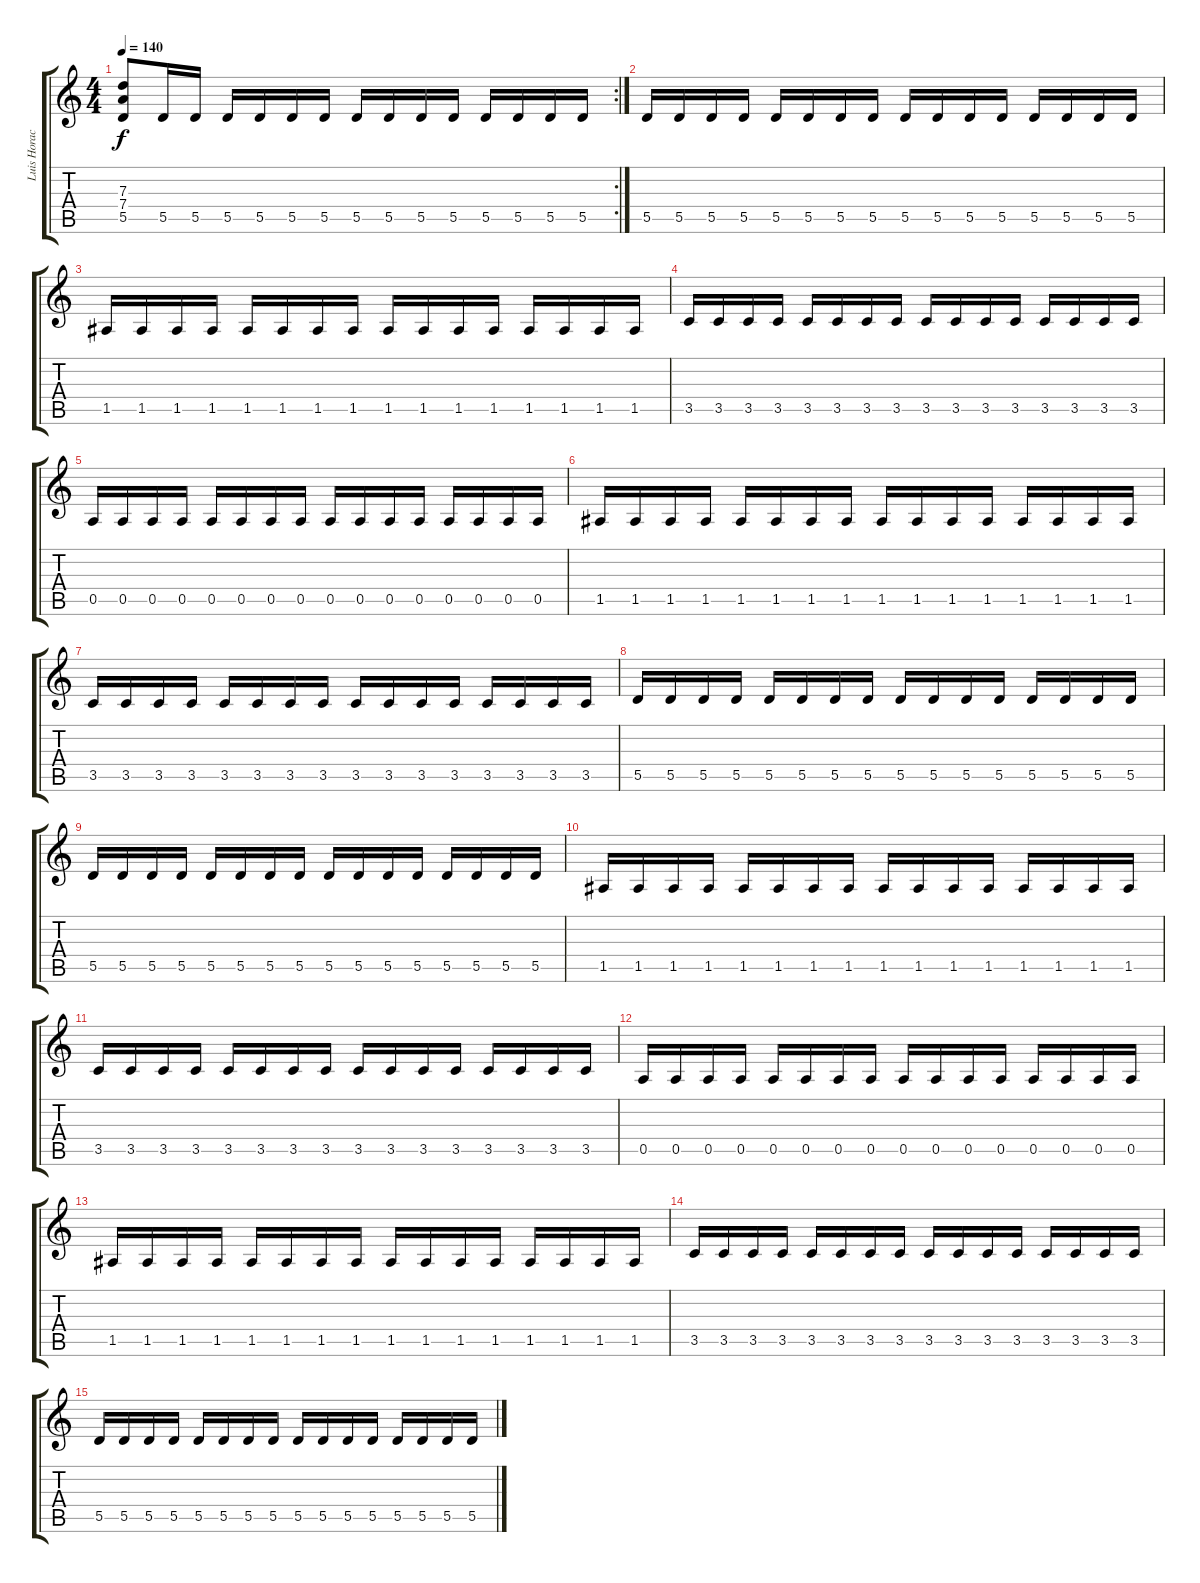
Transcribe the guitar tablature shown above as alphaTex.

\track ("Luis Horacio rhytm" "Luis Horac") {instrument distortionguitar}
\staff {score tabs}
\tuning (E4 B3 G3 D3 A2 E2) {hide}
\rc 2
\ts (4 4)
\tempo 140
\clef g2
\ks c
(7.3 7.4 5.5).8{dy f} 5.5.16 5.5.16 5.5.16 5.5.16 5.5.16 5.5.16 5.5.16 5.5.16 5.5.16 5.5.16 5.5.16 5.5.16 5.5.16 5.5.16 |
5.5.16 5.5.16 5.5.16 5.5.16 5.5.16 5.5.16 5.5.16 5.5.16 5.5.16 5.5.16 5.5.16 5.5.16 5.5.16 5.5.16 5.5.16 5.5.16 |
1.5.16 1.5.16 1.5.16 1.5.16 1.5.16 1.5.16 1.5.16 1.5.16 1.5.16 1.5.16 1.5.16 1.5.16 1.5.16 1.5.16 1.5.16 1.5.16 |
3.5.16 3.5.16 3.5.16 3.5.16 3.5.16 3.5.16 3.5.16 3.5.16 3.5.16 3.5.16 3.5.16 3.5.16 3.5.16 3.5.16 3.5.16 3.5.16 |
0.5.16 0.5.16 0.5.16 0.5.16 0.5.16 0.5.16 0.5.16 0.5.16 0.5.16 0.5.16 0.5.16 0.5.16 0.5.16 0.5.16 0.5.16 0.5.16 |
1.5.16 1.5.16 1.5.16 1.5.16 1.5.16 1.5.16 1.5.16 1.5.16 1.5.16 1.5.16 1.5.16 1.5.16 1.5.16 1.5.16 1.5.16 1.5.16 |
3.5.16 3.5.16 3.5.16 3.5.16 3.5.16 3.5.16 3.5.16 3.5.16 3.5.16 3.5.16 3.5.16 3.5.16 3.5.16 3.5.16 3.5.16 3.5.16 |
5.5.16 5.5.16 5.5.16 5.5.16 5.5.16 5.5.16 5.5.16 5.5.16 5.5.16 5.5.16 5.5.16 5.5.16 5.5.16 5.5.16 5.5.16 5.5.16 |
5.5.16 5.5.16 5.5.16 5.5.16 5.5.16 5.5.16 5.5.16 5.5.16 5.5.16 5.5.16 5.5.16 5.5.16 5.5.16 5.5.16 5.5.16 5.5.16 |
1.5.16 1.5.16 1.5.16 1.5.16 1.5.16 1.5.16 1.5.16 1.5.16 1.5.16 1.5.16 1.5.16 1.5.16 1.5.16 1.5.16 1.5.16 1.5.16 |
3.5.16 3.5.16 3.5.16 3.5.16 3.5.16 3.5.16 3.5.16 3.5.16 3.5.16 3.5.16 3.5.16 3.5.16 3.5.16 3.5.16 3.5.16 3.5.16 |
0.5.16 0.5.16 0.5.16 0.5.16 0.5.16 0.5.16 0.5.16 0.5.16 0.5.16 0.5.16 0.5.16 0.5.16 0.5.16 0.5.16 0.5.16 0.5.16 |
1.5.16 1.5.16 1.5.16 1.5.16 1.5.16 1.5.16 1.5.16 1.5.16 1.5.16 1.5.16 1.5.16 1.5.16 1.5.16 1.5.16 1.5.16 1.5.16 |
3.5.16 3.5.16 3.5.16 3.5.16 3.5.16 3.5.16 3.5.16 3.5.16 3.5.16 3.5.16 3.5.16 3.5.16 3.5.16 3.5.16 3.5.16 3.5.16 |
5.5.16 5.5.16 5.5.16 5.5.16 5.5.16 5.5.16 5.5.16 5.5.16 5.5.16 5.5.16 5.5.16 5.5.16 5.5.16 5.5.16 5.5.16 5.5.16
